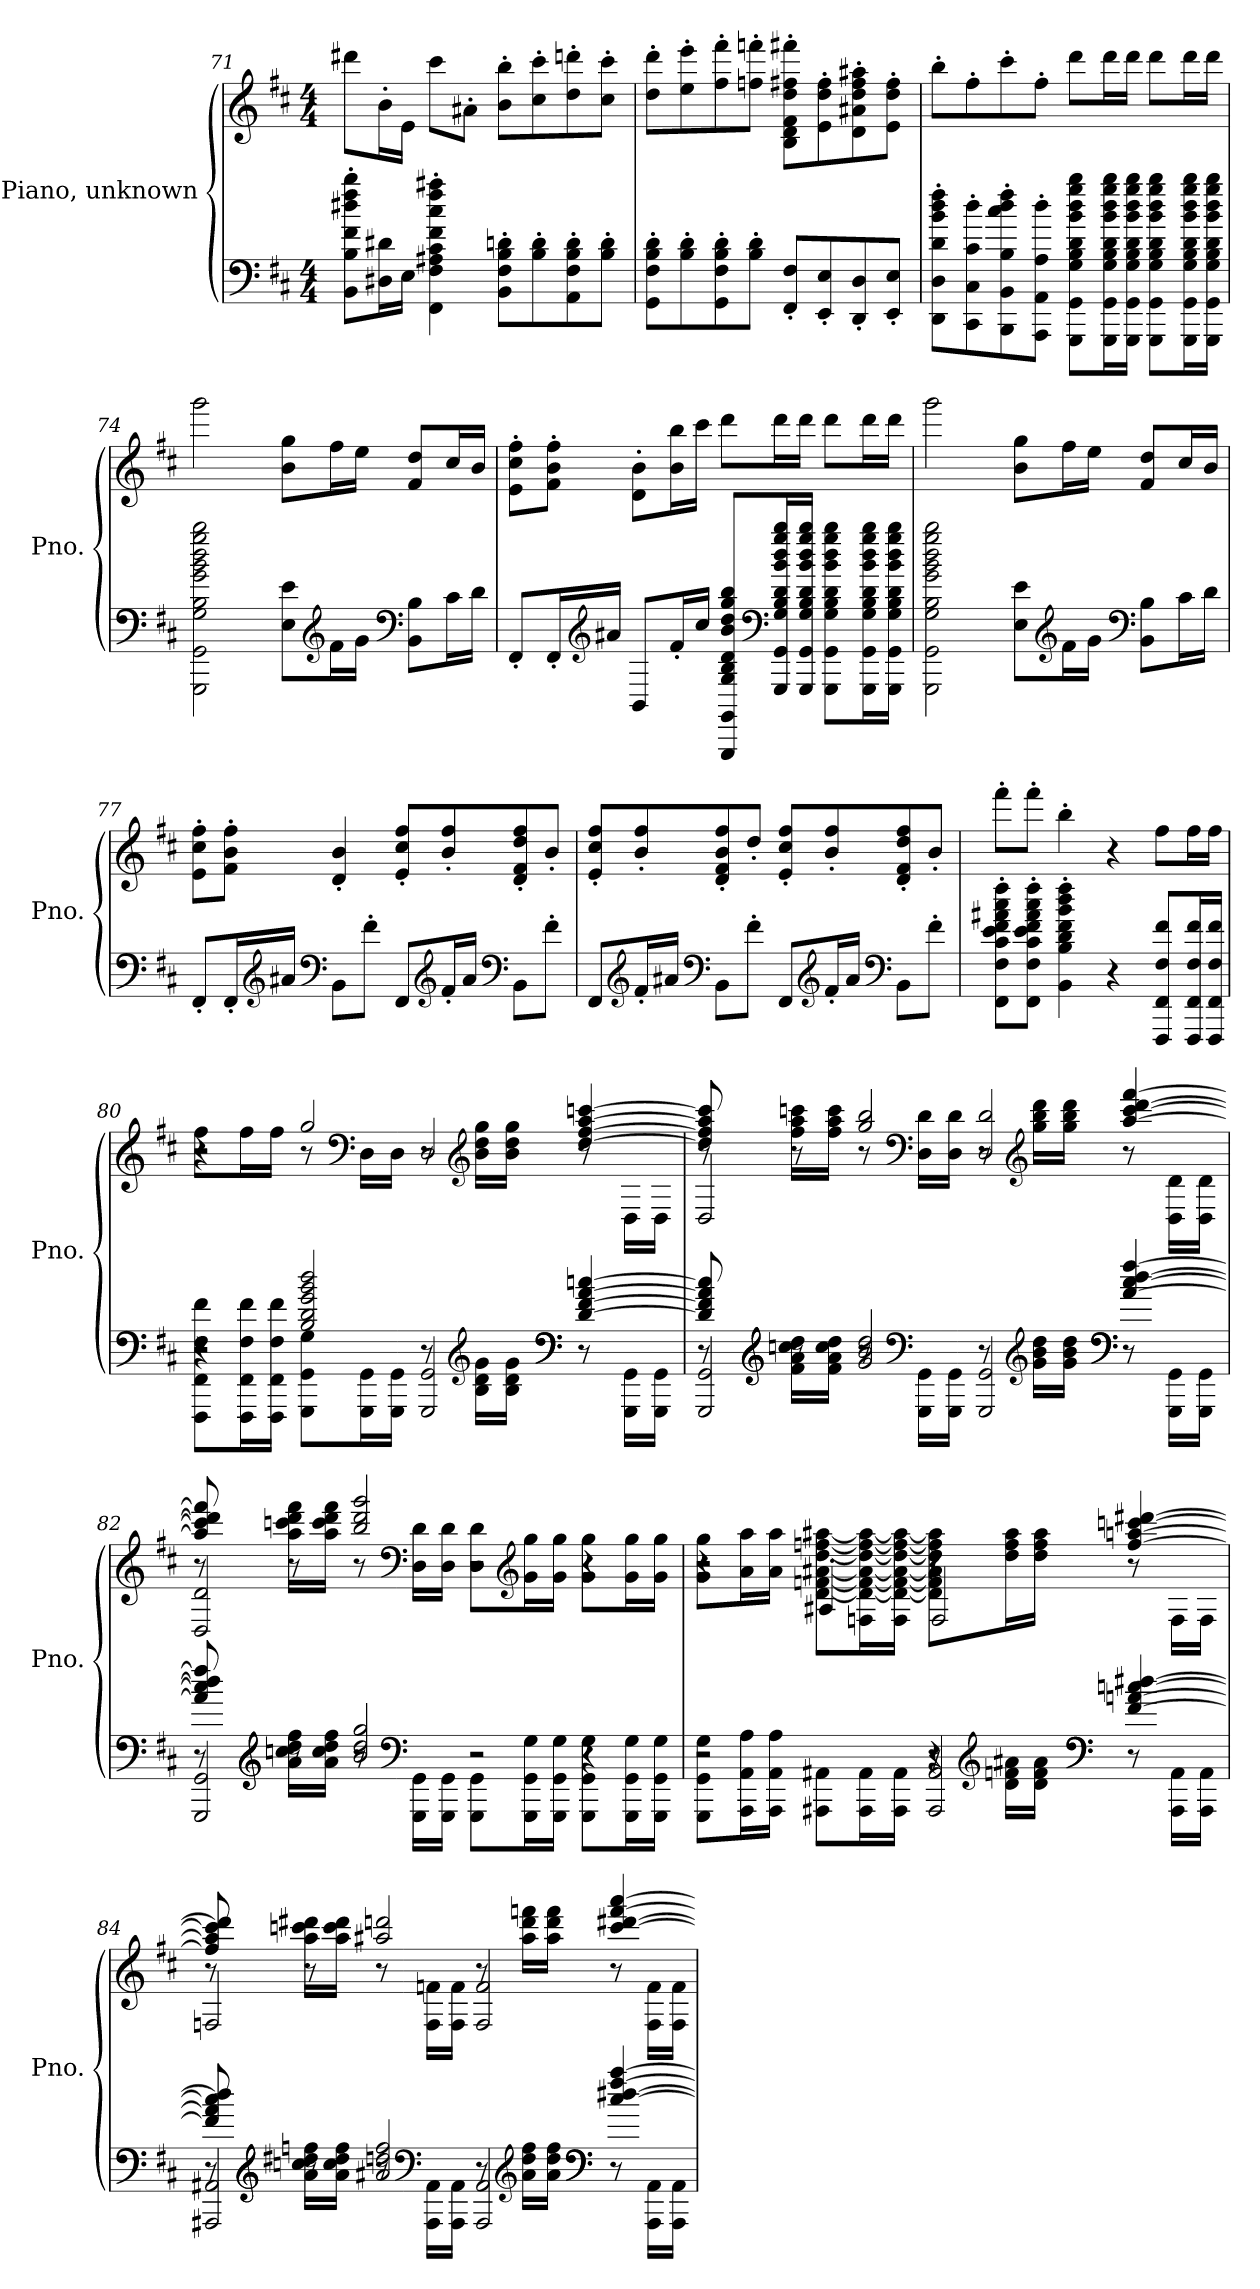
**kern	**kern
*part1	*part1
*staff2	*staff1
*I"Piano, unknown	*
*I'Pno.	*
!!LO:LB:g=z
*clefF4	*clefG2
*k[f#c#]	*k[f#c#]
*M4/4	*M4/4
=71	=71
8BB\' 8B\' 8f#\' 8dd#X\' 8ff#\' 8bb\'L	8ddd#X\L
16D#X\ 16d#X\L	16b'\L
16E\JJ	16e\JJ
4FF#\' 4F#\' 4A#X\' 4c#\' 4f#\' 4cc#\' 4ff#\' 4aa#X\'	8ccc#\L
.	8a#X'\J
8BB\' 8F#\' 8B\' 8dn\'L	8b\' 8bb\'L
8B\' 8d\'	8cc#\' 8ccc#\'
8AA\' 8F#\' 8B\' 8d\'	8dd\' 8dddn\'
8B\' 8d\'J	8cc#\' 8ccc#\'J
=72	=72
8GG\' 8F#\' 8B\' 8d\'L	8dd\' 8ddd\'L
8B\' 8d\'	8ee\' 8eee\'
8GG\' 8F#\' 8B\' 8d\'	8ff#\' 8fff#\'
8B\' 8d\'J	8ffn\' 8fffn\'J
8FF#/' 8F#/'L	8B\' 8d\' 8f#\' 8dd\' 8ff#X\' 8fff#X\'L
8EE/' 8E/'	8e\' 8dd\' 8ff#\'
8DD/' 8D/'	8d\' 8a#X\' 8dd\' 8ff#\' 8aa#X\'
8EE/' 8E/'J	8e\' 8dd\' 8ff#\'J
=73	=73
8DD\' 8D\' 8d\' 8b\' 8dd\' 8ff#\'L	8bb'\L
8CC#\' 8C#\' 8c#\' 8dd\'	8ff#'\
8BBB\' 8BB\' 8B\' 8cc#\' 8dd\' 8ff#\'	8ccc#'\
8AAA\' 8AA\' 8A\' 8dd\'J	8ff#'\J
8GGG\ 8GG\ 8G\ 8B\ 8d\ 8b\ 8dd\ 8gg\ 8bb\L	8ddd\L
16GGG\ 16GG\ 16G\ 16B\ 16d\ 16b\ 16dd\ 16gg\ 16bb\L	16ddd\L
16GGG\ 16GG\ 16G\ 16B\ 16d\ 16b\ 16dd\ 16gg\ 16bb\JJ	16ddd\JJ
8GGG\ 8GG\ 8G\ 8B\ 8d\ 8b\ 8dd\ 8gg\ 8bb\L	8ddd\L
16GGG\ 16GG\ 16G\ 16B\ 16d\ 16b\ 16dd\ 16gg\ 16bb\L	16ddd\L
16GGG\ 16GG\ 16G\ 16B\ 16d\ 16b\ 16dd\ 16gg\ 16bb\JJ	16ddd\JJ
!!LO:LB:g=z
=74	=74
2GGG\ 2GG\ 2G\ 2B\ 2g\ 2b\ 2dd\ 2gg\ 2bb\	2ggg\
8E\ 8e\L	8b\ 8gg\L
*clefG2	*
16f#\L	16ff#\L
16g\JJ	16ee\JJ
*clefF4	*
8BB\ 8B\L	8f#/ 8dd/L
16c#\L	16cc#/L
16d\JJ	16b/JJ
=75	=75
8FF#'/L	8e\' 8cc#\' 8ff#\'L
16FF#'/L	8f#\' 8b\' 8ff#\'J
*clefG2	*
16a#X/JJ	.
8BB/L	8d\' 8b\'L
16f#'/L	16b\ 16bb\L
16cc#/JJ	16ccc#\JJ
8GGG/ 8GG/ 8G/ 8B/ 8d/ 8b/ 8dd/ 8gg/ 8bb/L	8ddd\L
*clefF4	*
16GGG/ 16GG/ 16G/ 16B/ 16d/ 16b/ 16dd/ 16gg/ 16bb/L	16ddd\L
16GGG/ 16GG/ 16G/ 16B/ 16d/ 16b/ 16dd/ 16gg/ 16bb/JJ	16ddd\JJ
8GGG\ 8GG\ 8G\ 8B\ 8d\ 8b\ 8dd\ 8gg\ 8bb\L	8ddd\L
16GGG\ 16GG\ 16G\ 16B\ 16d\ 16b\ 16dd\ 16gg\ 16bb\L	16ddd\L
16GGG\ 16GG\ 16G\ 16B\ 16d\ 16b\ 16dd\ 16gg\ 16bb\JJ	16ddd\JJ
=76	=76
2GGG\ 2GG\ 2G\ 2B\ 2g\ 2b\ 2dd\ 2gg\ 2bb\	2ggg\
8E\ 8e\L	8b\ 8gg\L
*clefG2	*
16f#\L	16ff#\L
16g\JJ	16ee\JJ
*clefF4	*
8BB\ 8B\L	8f#/ 8dd/L
16c#\L	16cc#/L
16d\JJ	16b/JJ
!!LO:LB:g=z
=77	=77
8FF#'/L	8e\' 8cc#\' 8ff#\'L
16FF#'/L	8f#\' 8b\' 8ff#\'J
*clefG2	*
16a#X/JJ	.
*clefF4	*
8BB\L	4d/' 4b/'
8f#'\J	.
8FF#/L	8e/' 8cc#/' 8ff#/'L
*clefG2	*
16f#'/L	8b/' 8ff#/'
16a#/JJ	.
*clefF4	*
8BB\L	8d/' 8f#/' 8dd/' 8ff#/'
8f#'\J	8b'/J
=78	=78
8FF#/L	8e/' 8cc#/' 8ff#/'L
*clefG2	*
16f#'/L	8b/' 8ff#/'
16a#X/JJ	.
*clefF4	*
8BB\L	8d/' 8f#/' 8b/' 8ff#/'
8f#'\J	8dd'/J
8FF#/L	8e/' 8cc#/' 8ff#/'L
*clefG2	*
16f#'/L	8b/' 8ff#/'
16a#/JJ	.
*clefF4	*
8BB\L	8d/' 8f#/' 8dd/' 8ff#/'
8f#'\J	8b'/J
!!LO:LB:g=z
=79	=79
8FF#\' 8F#\' 8c#\' 8e\' 8f#\' 8a#X\' 8cc#\' 8ff#\'L	8fff#'\L
8FF#\' 8F#\' 8c#\' 8e\' 8f#\' 8a#\' 8cc#\' 8ff#\'J	8fff#'\J
4BB\' 4B\' 4d\' 4f#\' 4b\' 4dd\' 4ff#\'	4bb'\
4r	4r
8FFF#/ 8FF#/ 8F#/ 8f#/L	8ff#\L
16FFF#/ 16FF#/ 16F#/ 16f#/L	16ff#\L
16FFF#/ 16FF#/ 16F#/ 16f#/JJ	16ff#\JJ
=80	=80
*^	*^
*	*^	*	*^
4r	8FFF#\ 8FF#\ 8F#\ 8f#\L	2r	4r	8ff#\L	2r
.	16FFF#\ 16FF#\ 16F#\ 16f#\L	.	.	16ff#\L	.
.	16FFF#\ 16FF#\ 16F#\ 16f#\JJ	.	.	16ff#\JJ	.
2B/ 2d/ 2g/ 2b/ 2dd/	8GGG\ 8GG\ 8G\L	.	2gg/	8r	.
*	*	*	*clefF4	*	*
.	16GGG\ 16GG\L	.	.	16D\LL	.
.	16GGG\ 16GG\JJ	.	.	16D\JJ	.
.	8r	2GGG/ 2GG/	.	8r	2D/
*clefG2	*	*	*clefG2	*	*
.	16B\ 16d\ 16g\LL	.	.	16b\ 16dd\ 16gg\LL	.
.	16B\ 16d\ 16g\JJ	.	.	16b\ 16dd\ 16gg\JJ	.
*clefF4	*	*	*	*	*
[4d/ [4f#/ [4a/ [4ccn/	8r	.	[4dd/ [4ff#/ [4aa/ [4cccn/	8r	.
.	16GGG\ 16GG\LL	.	.	16D\LL	.
.	16GGG\ 16GG\JJ	.	.	16D\JJ	.
!!LO:LB:g=z	!!	!!
=81	=81	=81	=81	=81	=81
8d/] 8f#/] 8a/] 8cc/]	8r	2GGG/ 2GG/	8dd/] 8ff#/] 8aa/] 8ccc/]	8r	2D/
*clefG2	*	*	*	*	*
8r	16f#\ 16a\ 16ccn\ 16dd\LL	.	8r	16ff#\ 16aa\ 16cccn\LL	.
.	16f#\ 16a\ 16cc\ 16dd\JJ	.	.	16ff#\ 16aa\ 16ccc\JJ	.
2g/ 2b/ 2dd/	8r	.	2gg/ 2bb/	8r	.
*clefF4	*	*	*clefF4	*	*
.	16GGG\ 16GG\LL	.	.	16D\ 16d\LL	.
.	16GGG\ 16GG\JJ	.	.	16D\ 16d\JJ	.
.	8r	2GGG/ 2GG/	.	8r	2D/ 2d/
*clefG2	*	*	*clefG2	*	*
.	16g\ 16b\ 16dd\LL	.	.	16gg\ 16bb\ 16ddd\LL	.
.	16g\ 16b\ 16dd\JJ	.	.	16gg\ 16bb\ 16ddd\JJ	.
*clefF4	*	*	*	*	*
[4a/ [4cc/ [4dd/ [4ff#/	8r	.	[4aa/ [4ccc/ [4ddd/ [4fff#/	8r	.
.	16GGG\ 16GG\LL	.	.	16D\ 16d\LL	.
.	16GGG\ 16GG\JJ	.	.	16D\ 16d\JJ	.
!!LO:PB:g=z	!!	!!
=82	=82	=82	=82	=82	=82
8a/] 8cc/] 8dd/] 8ff#/]	8r	2GGG/ 2GG/	8aa/] 8ccc/] 8ddd/] 8fff#/]	8r	2D/ 2d/
*clefG2	*	*	*	*	*
8r	16a\ 16ccn\ 16dd\ 16ff#\LL	.	8r	16aa\ 16cccn\ 16ddd\ 16fff#\LL	.
.	16a\ 16cc\ 16dd\ 16ff#\JJ	.	.	16aa\ 16ccc\ 16ddd\ 16fff#\JJ	.
2b/ 2dd/ 2gg/	8r	.	2bb/ 2ddd/ 2ggg/	8r	.
*clefF4	*	*	*clefF4	*	*
.	16GGG\ 16GG\LL	.	.	16D\ 16d\LL	.
.	16GGG\ 16GG\JJ	.	.	16D\ 16d\JJ	.
.	8GGG\ 8GG\L	2r	.	8D\ 8d\L	2r
*	*	*	*clefG2	*	*
.	16GGG\ 16GG\ 16G\L	.	.	16g\ 16gg\L	.
.	16GGG\ 16GG\ 16G\JJ	.	.	16g\ 16gg\JJ	.
4r	8GGG\ 8GG\ 8G\L	.	4r	8g\ 8gg\L	.
.	16GGG\ 16GG\ 16G\L	.	.	16g\ 16gg\L	.
.	16GGG\ 16GG\ 16G\JJ	.	.	16g\ 16gg\JJ	.
!!LO:LB:g=z	!!	!!
=83	=83	=83	=83	=83	=83
2r	8GGG\ 8GG\ 8G\L	2r	2r	8g\ 8gg\L	4r
.	16AAA\ 16AA\ 16A\L	.	.	16a\ 16aa\L	.
.	16AAA\ 16AA\ 16A\JJ	.	.	16a\ 16aa\JJ	.
.	8AAA#X\ 8AA#X\L	.	.	[8d\ [8fn\ [8a#X\ [8dd\ [8ffn\ [8aa#X\L	4A#X'/
.	16AAA#\ 16AA#\L	.	.	16Fn\ 16d\_ 16f\_ 16a#\_ 16dd\_ 16ff\_ 16aa#\_L	.
.	16AAA#\ 16AA#\JJ	.	.	16F\ 16d\_ 16f\_ 16a#\_ 16dd\_ 16ff\_ 16aa#\_JJ	.
4r	8r	2AAA#/ 2AA#/	4r	8d\] 8f\] 8a#\] 8dd\] 8ff\] 8aa#\]L	2F/
*clefG2	*	*	*	*	*
.	16d\ 16fn\ 16a#X\LL	.	.	16dd\ 16ff\ 16aa#\L	.
.	16d\ 16f\ 16a#\JJ	.	.	16dd\ 16ff\ 16aa#\JJ	.
*clefF4	*	*	*	*	*
[4f/ [4an/ [4ccn/ [4dd#X/	8r	.	[4ff/ [4aan/ [4cccn/ [4ddd#X/	8r	.
.	16AAA#\ 16AA#\LL	.	.	16F\LL	.
.	16AAA#\ 16AA#\JJ	.	.	16F\JJ	.
!!LO:LB:g=z	!!	!!
=84	=84	=84	=84	=84	=84
8f/] 8a/] 8cc/] 8dd#/]	8r	2AAA#X/ 2AA#X/	8ff/] 8aa/] 8ccc/] 8ddd#/]	8r	2Fn/
*clefG2	*	*	*	*	*
8r	16a\ 16ccn\ 16dd#X\ 16ffn\LL	.	8r	16aa\ 16cccn\ 16ddd#X\LL	.
.	16a\ 16cc\ 16dd#\ 16ff\JJ	.	.	16aa\ 16ccc\ 16ddd#\JJ	.
2a#X/ 2ddn/ 2ff/	8r	.	2aa#X/ 2dddn/	8r	.
*clefF4	*	*	*	*	*
.	16AAA#\ 16AA#\LL	.	.	16F\ 16fn\LL	.
.	16AAA#\ 16AA#\JJ	.	.	16F\ 16f\JJ	.
.	8r	2AAA#/ 2AA#/	.	8r	2F/ 2f/
*clefG2	*	*	*	*	*
.	16a#\ 16dd\ 16ff\LL	.	.	16aa#\ 16ddd\ 16fffn\LL	.
.	16a#\ 16dd\ 16ff\JJ	.	.	16aa#\ 16ddd\ 16fff\JJ	.
*clefF4	*	*	*	*	*
[4cc/ [4dd#X/ [4ff/ [4aa/	8r	.	[4ccc/ [4ddd#X/ [4fff/ [4aaa/	8r	.
.	16AAA#\ 16AA#\LL	.	.	16F\ 16f\LL	.
.	16AAA#\ 16AA#\JJ	.	.	16F\ 16f\JJ	.
*v	*v	*v	*	*	*
*	*v	*v	*v
=	=
*-	*-
